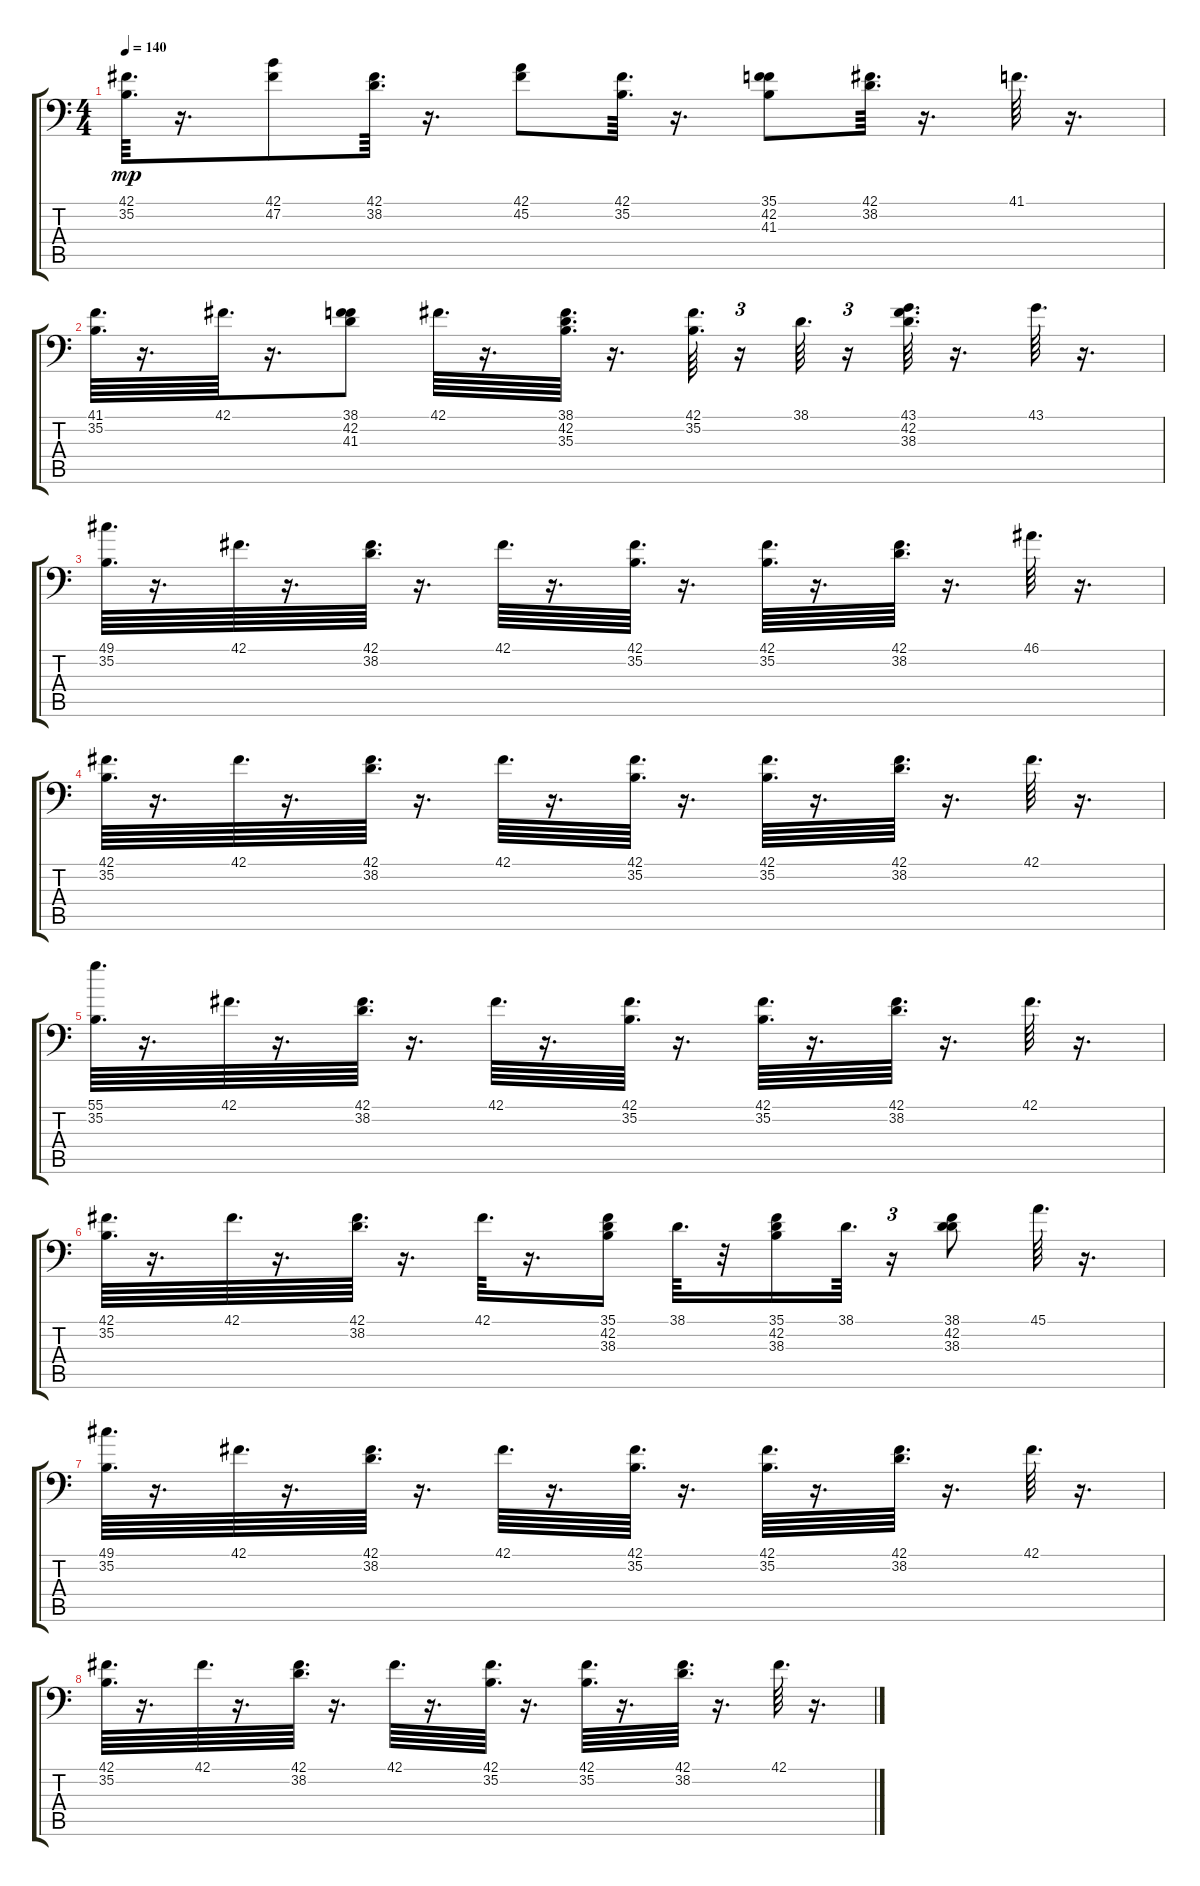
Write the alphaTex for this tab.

\track "" {instrument acousticgrandpiano}
\staff {score tabs}
\tuning (C-1 C-1 C-1 C-1 C-1 C-1) {hide}
\ts (4 4)
\tempo 140
\clef f4
\ks c
(42.1 35.2).64{d dy mp} r.16{d} (42.1 47.2).8 (42.1 38.2).64{d} r.16{d} (42.1 45.2).8 (42.1 35.2).64{d} r.16{d} (35.1 42.2 41.3).8 (42.1 38.2).64{d} r.16{d} 41.1.64{d} r.16{d} |
(41.1 35.2).64{d} r.16{d} 42.1.64{d} r.16{d} (38.1 42.2 41.3).8 42.1.64{d} r.16{d} (38.1 42.2 35.3).64{d} r.16{d} (42.1 35.2).64{d} r.16{tu (3 2)} 38.1.64{d} r.16{tu (3 2)} (43.1 42.2 38.3).64{d} r.16{d} 43.1.64{d} r.16{d} |
(49.1 35.2).64{d} r.16{d} 42.1.64{d} r.16{d} (42.1 38.2).64{d} r.16{d} 42.1.64{d} r.16{d} (42.1 35.2).64{d} r.16{d} (42.1 35.2).64{d} r.16{d} (42.1 38.2).64{d} r.16{d} 46.1.64{d} r.16{d} |
(42.1 35.2).64{d} r.16{d} 42.1.64{d} r.16{d} (42.1 38.2).64{d} r.16{d} 42.1.64{d} r.16{d} (42.1 35.2).64{d} r.16{d} (42.1 35.2).64{d} r.16{d} (42.1 38.2).64{d} r.16{d} 42.1.64{d} r.16{d} |
(55.1 35.2).64{d} r.16{d} 42.1.64{d} r.16{d} (42.1 38.2).64{d} r.16{d} 42.1.64{d} r.16{d} (42.1 35.2).64{d} r.16{d} (42.1 35.2).64{d} r.16{d} (42.1 38.2).64{d} r.16{d} 42.1.64{d} r.16{d} |
(42.1 35.2).64{d} r.16{d} 42.1.64{d} r.16{d} (42.1 38.2).64{d} r.16{d} 42.1.64{d} r.16{d} (35.1 42.2 38.3).16 38.1.64{d} r.32 (35.1 42.2 38.3).16 38.1.64{d} r.16{tu (3 2)} (38.1 42.2 38.3).8 45.1.64{d} r.16{d} |
(49.1 35.2).64{d} r.16{d} 42.1.64{d} r.16{d} (42.1 38.2).64{d} r.16{d} 42.1.64{d} r.16{d} (42.1 35.2).64{d} r.16{d} (42.1 35.2).64{d} r.16{d} (42.1 38.2).64{d} r.16{d} 42.1.64{d} r.16{d} |
(42.1 35.2).64{d} r.16{d} 42.1.64{d} r.16{d} (42.1 38.2).64{d} r.16{d} 42.1.64{d} r.16{d} (42.1 35.2).64{d} r.16{d} (42.1 35.2).64{d} r.16{d} (42.1 38.2).64{d} r.16{d} 42.1.64{d} r.16{d}
